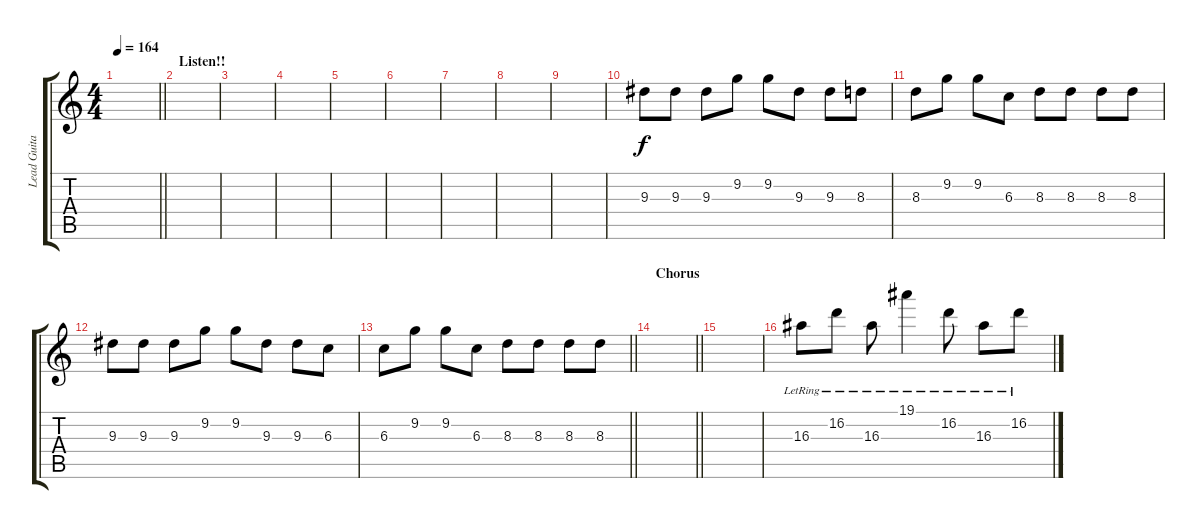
\track ("Lead Guitar - Audelio Flores, Jr" "Lead Guita") {instrument distortionguitar}
\staff {score tabs}
\tuning (Eb4 Bb3 Gb3 Db3 Ab2 Eb2) {hide}
\ts (4 4)
\tempo 164
\clef g2
\barLineRight lightlight
\ks c
|
\section ("" "Listen!!")
|
|
|
|
|
|
|
|
9.3.8{volume 10 balance 10} 9.3.8 9.3.8 9.2.8 9.2.8 9.3.8 9.3.8 8.3.8 |
8.3.8 9.2.8 9.2.8 6.3.8 8.3.8 8.3.8 8.3.8 8.3.8 |
9.3.8 9.3.8 9.3.8 9.2.8 9.2.8 9.3.8 9.3.8 6.3.8 |
\barLineRight lightlight
6.3.8 9.2.8 9.2.8 6.3.8 8.3.8 8.3.8 8.3.8 8.3.8 |
\section ("" "Chorus")
\barLineRight lightlight
|
|
16.3{lr}.8{volume 16 balance 1 instrument distortionguitar} 16.2{lr}.8 16.3{lr}.8 19.1{lr}.4 16.2{lr}.8 16.3{lr}.8 16.2{lr}.8
